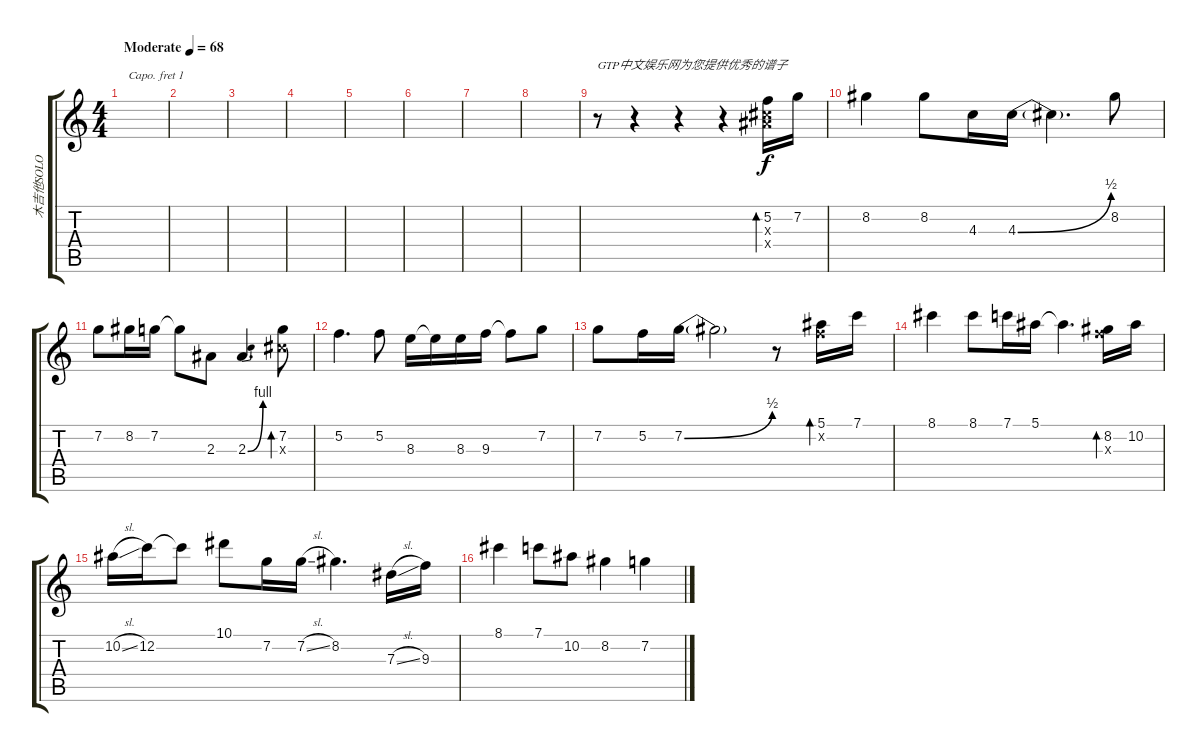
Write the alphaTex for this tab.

\track ("木吉他SOLO" "木吉他SOLO") {instrument acousticguitarsteel}
\staff {score tabs}
\capo 1
\tuning (E4 B3 G3 D3 A2 E2) {hide}
\ts (4 4)
\tempo (68 "Moderate")
\clef g2
\ks c
|
|
|
|
|
|
|
|
r.8{txt "GTP中文娱乐网为您提供优秀的谱子"} r.4 r.4 r.4 (5.2 5.3{x} 7.4{x}).16{bd 240} 7.2.16 |
8.2.4 8.2.8 4.3.16 4.3{be (bend 0 0 60 2)}.16 4.3{t}.4{d} 8.2.8 |
7.2.8 8.2.16 7.2.16 7.2{t}.8 2.3.8 2.3{be (bend 0 0 60 4)}.4{d} (7.2 5.3{x}).8{bd 240} |
5.2.4{d} 5.2.8 8.3.16 8.3{t}.16 8.3.16 9.3.16 9.3{t}.8 7.2.8 |
7.2.8 5.2.16 7.2{be (bend 0 0 60 2)}.16 7.2{t}.2 r.8 (5.1 5.2{x}).16{bd 240} 7.1.16 |
8.1.4 8.1.8 7.1.16 5.1.16 5.1{t}.4{d} (8.2 9.3{x}).16{bd 240} 10.2.16 |
10.2{sl}.16 12.2.16 12.2{t}.8 10.1.8 7.2.16 7.2{sl}.16 8.2.4{d} 7.3{sl}.16 9.3.16 |
8.1.4 7.1.8 10.2.8 8.2.4 7.2.4
